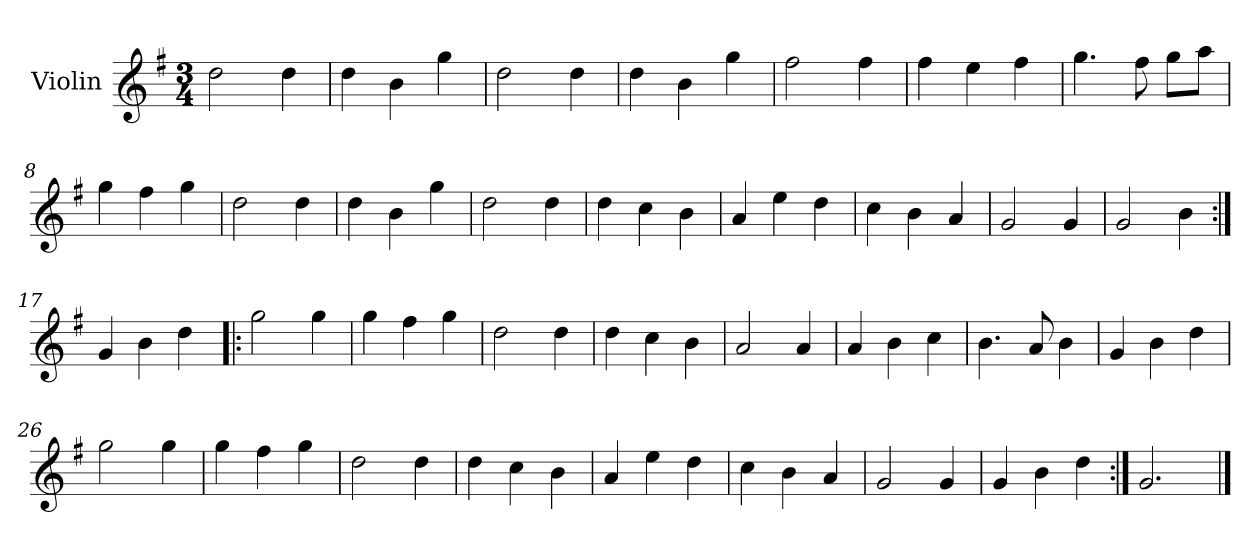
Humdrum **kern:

**kern
*part1
*staff1
*I"Violin
*I'Vln.
*clefG2
*k[f#]
*M3/4
=1
2dd\
4dd\
=2
4dd\
4b\
4gg\
=3
2dd\
4dd\
=4
4dd\
4b\
4gg\
=5
2ff#\
4ff#\
=6
4ff#\
4ee\
4ff#\
=7
4.gg\
8ff#\
8gg\L
8aa\J
=8
4gg\
4ff#\
4gg\
!!LO:LB:g=z
=9
2dd\
4dd\
=10
4dd\
4b\
4gg\
=11
2dd\
4dd\
=12
4dd\
4cc\
4b\
=13
4a/
4ee\
4dd\
=14
4cc\
4b\
4a/
=15
2g/
4g/
=16
2g/
4b\
!!LO:LB:g=z
=17:|!
4g/
4b\
4dd\
!!LO:LB:g=z
=18!|:
2gg\
4gg\
=19
4gg\
4ff#\
4gg\
=20
2dd\
4dd\
=21
4dd\
4cc\
4b\
=22
2a/
4a/
=23
4a/
4b\
4cc\
=24
4.b\
8a/
4b\
=25
4g/
4b\
4dd\
!!LO:LB:g=z
=26
2gg\
4gg\
=27
4gg\
4ff#\
4gg\
=28
2dd\
4dd\
=29
4dd\
4cc\
4b\
=30
4a/
4ee\
4dd\
=31
4cc\
4b\
4a/
=32
2g/
4g/
=33
4g/
4b\
4dd\
!!LO:LB:g=z
=34:|!
2.g/
==
*-
